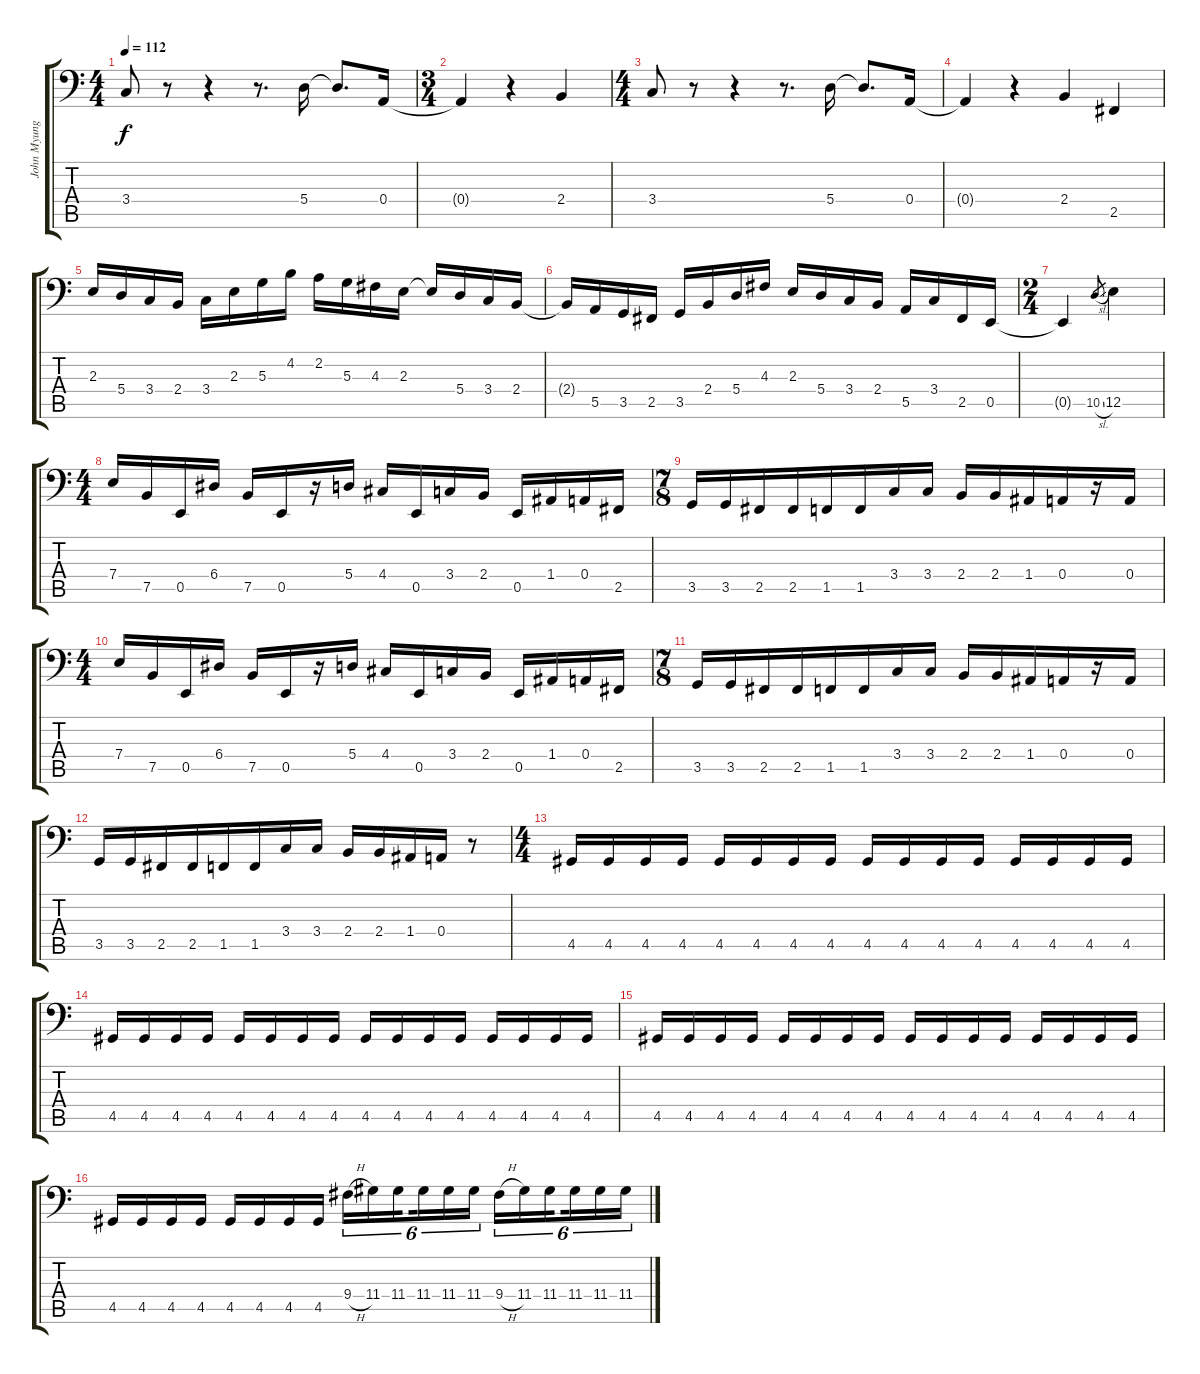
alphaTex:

\track ("John Myung" "John Myung") {instrument electricbassfinger}
\staff {score tabs}
\tuning (C3 G2 D2 A1 E1 B0) {hide}
\ts (4 4)
\tempo 112
\clef f4
\ks c
3.4.8{dy f} r.8 r.4 r.8{d} 5.4.16 5.4{t}.8{d} 0.4.16 |
\ts (3 4)
0.4{t}.4 r.4 2.4.4 |
\ts (4 4)
3.4.8 r.8 r.4 r.8{d} 5.4.16 5.4{t}.8{d} 0.4.16 |
0.4{t}.4 r.4 2.4.4 2.5.4 |
2.3.16 5.4.16 3.4.16 2.4.16 3.4.16 2.3.16 5.3.16 4.2.16 2.2.16 5.3.16 4.3.16 2.3.16 2.3{t}.16 5.4.16 3.4.16 2.4.16 |
2.4{t}.16 5.5.16 3.5.16 2.5.16 3.5.16 2.4.16 5.4.16 4.3.16 2.3.16 5.4.16 3.4.16 2.4.16 5.5.16 3.4.16 2.5.16 0.5.16 |
\ts (2 4)
0.5{t}.4 10.5{sl}.8{gr} 12.5.4 |
\ts (4 4)
7.4.16 7.5.16 0.5.16 6.4.16 7.5.16 0.5.16 r.16 5.4.16 4.4.16 0.5.16 3.4.16 2.4.16 0.5.16 1.4.16 0.4.16 2.5.16 |
\ts (7 8)
3.5.16 3.5.16 2.5.16 2.5.16 1.5.16 1.5.16 3.4.16 3.4.16 2.4.16 2.4.16 1.4.16 0.4.16 r.16 0.4.16 |
\ts (4 4)
7.4.16 7.5.16 0.5.16 6.4.16 7.5.16 0.5.16 r.16 5.4.16 4.4.16 0.5.16 3.4.16 2.4.16 0.5.16 1.4.16 0.4.16 2.5.16 |
\ts (7 8)
3.5.16 3.5.16 2.5.16 2.5.16 1.5.16 1.5.16 3.4.16 3.4.16 2.4.16 2.4.16 1.4.16 0.4.16 r.16 0.4.16 |
3.5.16 3.5.16 2.5.16 2.5.16 1.5.16 1.5.16 3.4.16 3.4.16 2.4.16 2.4.16 1.4.16 0.4.16 r.8 |
\ts (4 4)
4.5.16 4.5.16 4.5.16 4.5.16 4.5.16 4.5.16 4.5.16 4.5.16 4.5.16 4.5.16 4.5.16 4.5.16 4.5.16 4.5.16 4.5.16 4.5.16 |
4.5.16 4.5.16 4.5.16 4.5.16 4.5.16 4.5.16 4.5.16 4.5.16 4.5.16 4.5.16 4.5.16 4.5.16 4.5.16 4.5.16 4.5.16 4.5.16 |
4.5.16 4.5.16 4.5.16 4.5.16 4.5.16 4.5.16 4.5.16 4.5.16 4.5.16 4.5.16 4.5.16 4.5.16 4.5.16 4.5.16 4.5.16 4.5.16 |
4.5.16 4.5.16 4.5.16 4.5.16 4.5.16 4.5.16 4.5.16 4.5.16 9.4{h}.16{tu (6 4)} 11.4.16{tu (6 4)} 11.4.16{tu (6 4) beam splitsecondary} 11.4.16{tu (6 4)} 11.4.16{tu (6 4)} 11.4.16{tu (6 4)} 9.4{h}.16{tu (6 4)} 11.4.16{tu (6 4)} 11.4.16{tu (6 4) beam splitsecondary} 11.4.16{tu (6 4)} 11.4.16{tu (6 4)} 11.4.16{tu (6 4)}
